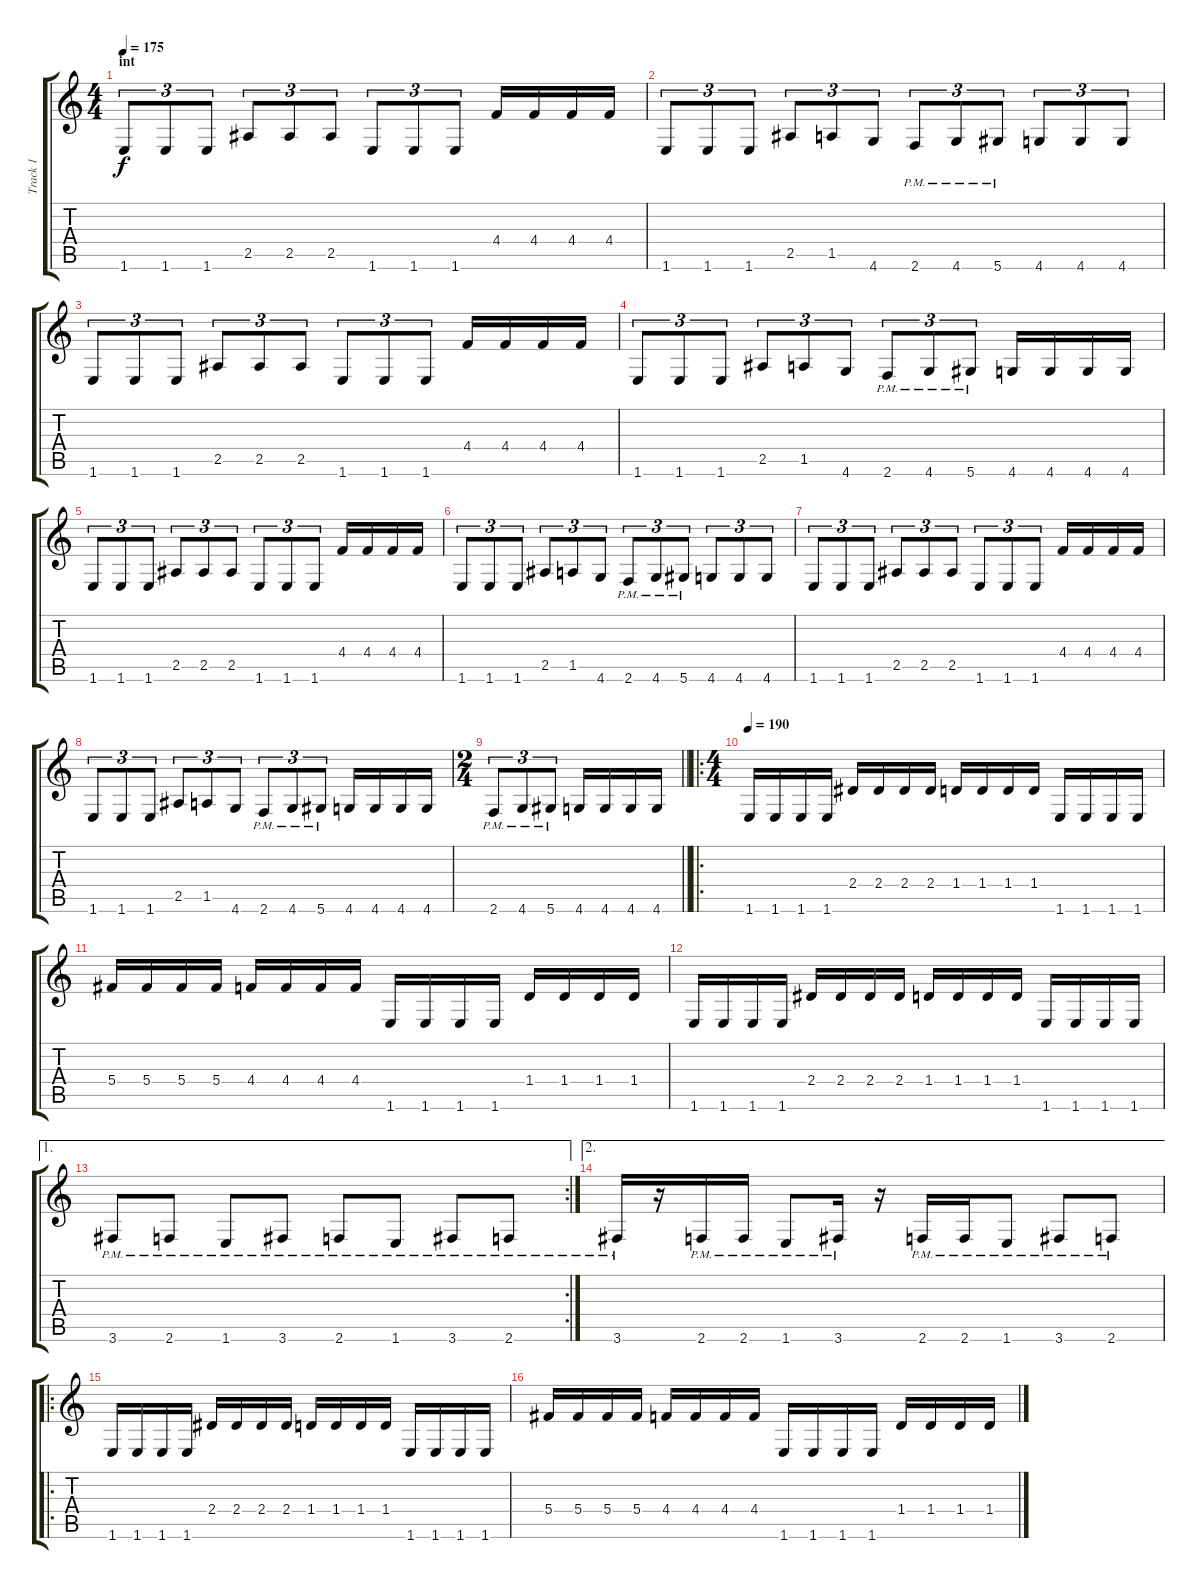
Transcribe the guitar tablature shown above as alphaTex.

\track ("Track 1" "Track 1") {instrument distortionguitar}
\staff {score tabs}
\tuning (Eb4 Bb3 Gb3 Db3 Ab2 Eb2) {hide}
\ts (4 4)
\section ("" "int")
\tempo 175
\clef g2
\ks c
1.6.8{tu (3 2) dy f instrument distortionguitar} 1.6.8{tu (3 2)} 1.6.8{tu (3 2)} 2.5.8{tu (3 2)} 2.5.8{tu (3 2)} 2.5.8{tu (3 2)} 1.6.8{tu (3 2)} 1.6.8{tu (3 2)} 1.6.8{tu (3 2)} 4.4.16 4.4.16 4.4.16 4.4.16 |
1.6.8{tu (3 2)} 1.6.8{tu (3 2)} 1.6.8{tu (3 2)} 2.5.8{tu (3 2)} 1.5.8{tu (3 2)} 4.6.8{tu (3 2)} 2.6{pm}.8{tu (3 2)} 4.6{pm}.8{tu (3 2)} 5.6{pm}.8{tu (3 2)} 4.6.8{tu (3 2)} 4.6.8{tu (3 2)} 4.6.8{tu (3 2)} |
1.6.8{tu (3 2)} 1.6.8{tu (3 2)} 1.6.8{tu (3 2)} 2.5.8{tu (3 2)} 2.5.8{tu (3 2)} 2.5.8{tu (3 2)} 1.6.8{tu (3 2)} 1.6.8{tu (3 2)} 1.6.8{tu (3 2)} 4.4.16 4.4.16 4.4.16 4.4.16 |
1.6.8{tu (3 2)} 1.6.8{tu (3 2)} 1.6.8{tu (3 2)} 2.5.8{tu (3 2)} 1.5.8{tu (3 2)} 4.6.8{tu (3 2)} 2.6{pm}.8{tu (3 2)} 4.6{pm}.8{tu (3 2)} 5.6{pm}.8{tu (3 2)} 4.6.16 4.6.16 4.6.16 4.6.16 |
1.6.8{tu (3 2)} 1.6.8{tu (3 2)} 1.6.8{tu (3 2)} 2.5.8{tu (3 2)} 2.5.8{tu (3 2)} 2.5.8{tu (3 2)} 1.6.8{tu (3 2)} 1.6.8{tu (3 2)} 1.6.8{tu (3 2)} 4.4.16 4.4.16 4.4.16 4.4.16 |
1.6.8{tu (3 2)} 1.6.8{tu (3 2)} 1.6.8{tu (3 2)} 2.5.8{tu (3 2)} 1.5.8{tu (3 2)} 4.6.8{tu (3 2)} 2.6{pm}.8{tu (3 2)} 4.6{pm}.8{tu (3 2)} 5.6{pm}.8{tu (3 2)} 4.6.8{tu (3 2)} 4.6.8{tu (3 2)} 4.6.8{tu (3 2)} |
1.6.8{tu (3 2)} 1.6.8{tu (3 2)} 1.6.8{tu (3 2)} 2.5.8{tu (3 2)} 2.5.8{tu (3 2)} 2.5.8{tu (3 2)} 1.6.8{tu (3 2)} 1.6.8{tu (3 2)} 1.6.8{tu (3 2)} 4.4.16 4.4.16 4.4.16 4.4.16 |
1.6.8{tu (3 2)} 1.6.8{tu (3 2)} 1.6.8{tu (3 2)} 2.5.8{tu (3 2)} 1.5.8{tu (3 2)} 4.6.8{tu (3 2)} 2.6{pm}.8{tu (3 2)} 4.6{pm}.8{tu (3 2)} 5.6{pm}.8{tu (3 2)} 4.6.16 4.6.16 4.6.16 4.6.16 |
\ts (2 4)
\barLineRight lightlight
2.6{pm}.8{tu (3 2)} 4.6{pm}.8{tu (3 2)} 5.6{pm}.8{tu (3 2)} 4.6.16 4.6.16 4.6.16 4.6.16 |
\ro
\ts (4 4)
\section ("" "")
\tempo 210
\tempo 190
1.6.16 1.6.16 1.6.16 1.6.16 2.4.16 2.4.16 2.4.16 2.4.16 1.4.16 1.4.16 1.4.16 1.4.16 1.6.16 1.6.16 1.6.16 1.6.16 |
5.4.16 5.4.16 5.4.16 5.4.16 4.4.16 4.4.16 4.4.16 4.4.16 1.6.16 1.6.16 1.6.16 1.6.16 1.4.16 1.4.16 1.4.16 1.4.16 |
1.6.16 1.6.16 1.6.16 1.6.16 2.4.16 2.4.16 2.4.16 2.4.16 1.4.16 1.4.16 1.4.16 1.4.16 1.6.16 1.6.16 1.6.16 1.6.16 |
\ae 1
\rc 2
3.6{pm}.8 2.6{pm}.8 1.6{pm}.8 3.6{pm}.8 2.6{pm}.8 1.6{pm}.8 3.6{pm}.8 2.6{pm}.8 |
\ae 2
3.6{pm}.16 r.16 2.6{pm}.16 2.6{pm}.16 1.6{pm}.8 3.6{pm}.16 r.16 2.6{pm}.16 2.6{pm}.16 1.6{pm}.8 3.6{pm}.8 2.6{pm}.8 |
\ro
1.6.16 1.6.16 1.6.16 1.6.16 2.4.16 2.4.16 2.4.16 2.4.16 1.4.16 1.4.16 1.4.16 1.4.16 1.6.16 1.6.16 1.6.16 1.6.16 |
5.4.16 5.4.16 5.4.16 5.4.16 4.4.16 4.4.16 4.4.16 4.4.16 1.6.16 1.6.16 1.6.16 1.6.16 1.4.16 1.4.16 1.4.16 1.4.16
